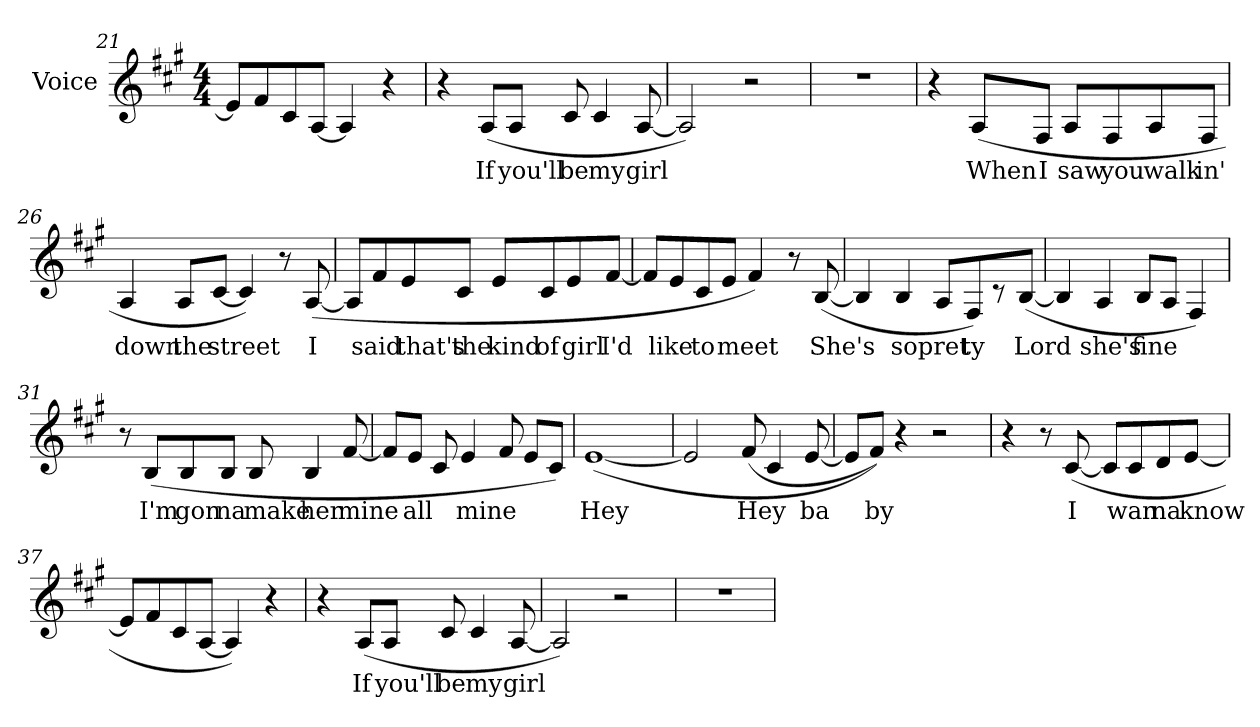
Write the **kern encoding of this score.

**kern	**text
*part1	*part1
*staff1	*staff1
*I"Voice	*
*I'Voice	*
*clefG2	*
*k[f#c#g#]	*
*A:	*
*M4/4	*
=21	=21
8ei/L]	.
8f#i/	.
8c#i/	.
[8Ai/J	.
4Ai/]	.
4r	.
=22	=22
4r	.
!	!LO:LY:b:color=#000000
(8Ai/L	If
!	!LO:LY:b:color=#000000
8Ai/J	you'll
!	!LO:LY:b:color=#000000
8c#i/	be
!	!LO:LY:b:color=#000000
4c#i/	my
!	!LO:LY:b:color=#000000
[8Ai/	girl
=23	=23
2Ai/])	.
2r	.
!!LO:LB:g=z
=24	=24
1r	.
=25	=25
4r	.
!	!LO:LY:b:color=#000000
(8Ai/L	When
!	!LO:LY:b:color=#000000
8F#i/J	I
!	!LO:LY:b:color=#000000
8Ai/L	saw
!	!LO:LY:b:color=#000000
8F#i/	you
!	!LO:LY:b:color=#000000
8Ai/	walk
!	!LO:LY:b:color=#000000
8F#i/J	in'
=26	=26
!	!LO:LY:b:color=#000000
4Ai/	down
!	!LO:LY:b:color=#000000
8Ai/L	the
!	!LO:LY:b:color=#000000
[8c#i/J	street
4c#i/])	.
8r	.
!	!LO:LY:b:color=#000000
([8Ai/	I
=27	=27
8Ai/L]	.
!	!LO:LY:b:color=#000000
8f#i/	said
!	!LO:LY:b:color=#000000
8ei/	that's
!	!LO:LY:b:color=#000000
8c#i/J	the
!	!LO:LY:b:color=#000000
8ei/L	kind
!	!LO:LY:b:color=#000000
8c#i/	of
!	!LO:LY:b:color=#000000
8ei/	girl
!	!LO:LY:b:color=#000000
[8f#i/J	I'd
!!LO:LB:g=z
=28	=28
8f#i/L]	.
!	!LO:LY:b:color=#000000
8ei/	like
!	!LO:LY:b:color=#000000
8c#i/	to
!	!LO:LY:b:color=#000000
8ei/J	meet
4f#i/)	.
8r	.
!	!LO:LY:b:color=#000000
([8Bi/	She's
=29	=29
4Bi/]	.
!	!LO:LY:b:color=#000000
4Bi/	so
!	!LO:LY:b:color=#000000
8Ai/L	pret
!	!LO:LY:b:color=#000000
8F#i/)	ty
8r	.
!	!LO:LY:b:color=#000000
([8Bi/J	Lord
=30	=30
4Bi/]	.
!	!LO:LY:b:color=#000000
4Ai/	she's
!	!LO:LY:b:color=#000000
8Bi/L	fine
8Ai/J	.
4F#i/)	.
=31	=31
8r	.
!	!LO:LY:b:color=#000000
(8Bi/L	I'm
!	!LO:LY:b:color=#000000
8Bi/	gon
!	!LO:LY:b:color=#000000
8Bi/J	na
!	!LO:LY:b:color=#000000
8Bi/	make
!	!LO:LY:b:color=#000000
4Bi/	her
!	!LO:LY:b:color=#000000
[8f#i/	mine
!!LO:LB:g=z
=32	=32
8f#i/L]	.
!	!LO:LY:b:color=#000000
8ei/J	all
8c#i/	.
!	!LO:LY:b:color=#000000
4ei/	mine
8f#i/	.
8ei/L	.
8c#i/J)	.
=33	=33
!	!LO:LY:b:color=#000000
([1ei	Hey
=34	=34
2ei/]	.
!	!LO:LY:b:color=#000000
(8f#i/	Hey
4c#i/	.
!	!LO:LY:b:color=#000000
[8ei/	ba
=35	=35
8ei/L]	.
!	!LO:LY:b:color=#000000
8f#i/J))	by
4r	.
2r	.
=36	=36
4r	.
8r	.
!	!LO:LY:b:color=#000000
([8c#i/	I
8c#i/L]	.
!	!LO:LY:b:color=#000000
8c#i/	wan
!	!LO:LY:b:color=#000000
8di/	na
!	!LO:LY:b:color=#000000
[8ei/J	know
!!LO:LB:g=z
=37	=37
8ei/L]	.
8f#i/	.
8c#i/	.
[8Ai/J	.
4Ai/])	.
4r	.
=38	=38
4r	.
!	!LO:LY:b:color=#000000
(8Ai/L	If
!	!LO:LY:b:color=#000000
8Ai/J	you'll
!	!LO:LY:b:color=#000000
8c#i/	be
!	!LO:LY:b:color=#000000
4c#i/	my
!	!LO:LY:b:color=#000000
[8Ai/	girl
=39	=39
2Ai/])	.
2r	.
=40	=40
1r	.
=	=
*-	*-
